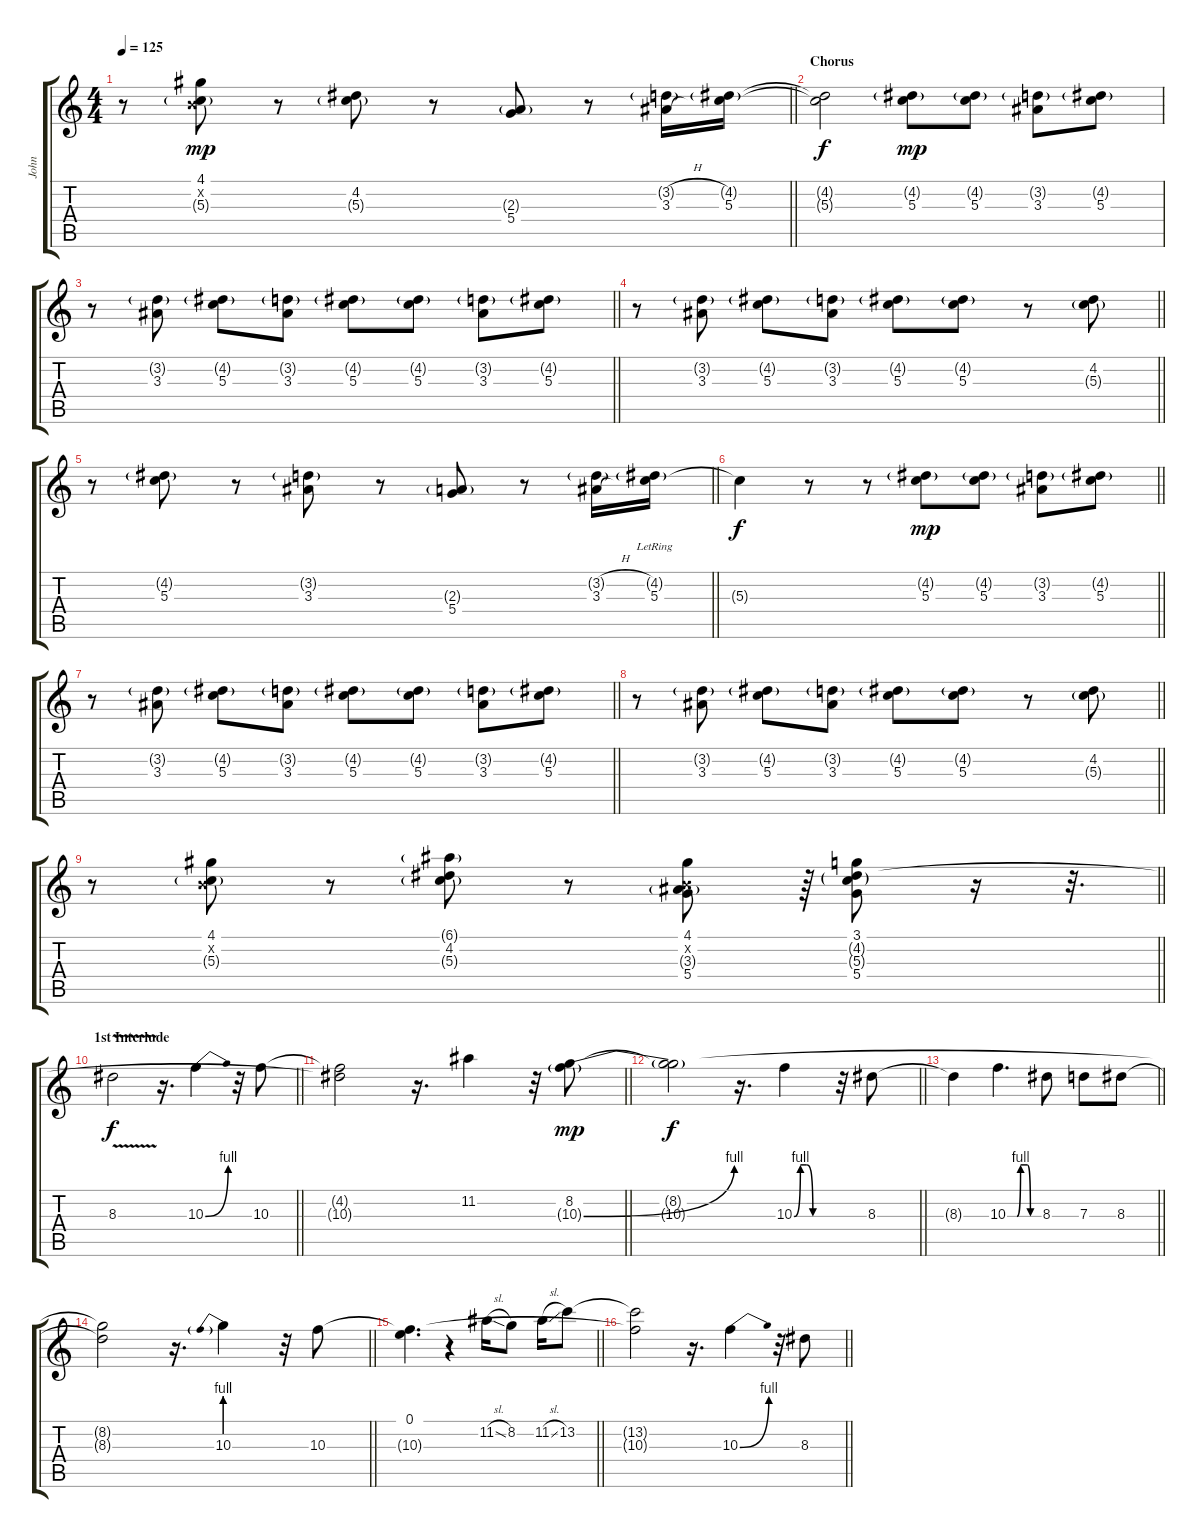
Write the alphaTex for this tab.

\track ("John" "John") {instrument electricguitarclean}
\staff {score tabs}
\tuning (E4 B3 G3 D3 A2 E2) {hide}
\ts (4 4)
\tempo 125
\clef g2
\barLineRight lightlight
\ks c
r.8{dy mp} (4.1 0.2{x} 5.3{g}).8 r.8 (4.2 5.3{g}).8 r.8 (2.3{g} 5.4).8 r.8 (3.2{h g} 3.3{h}).16 (4.2{g} 5.3).16 |
\section ("" "Chorus")
(4.2{t} 5.3{t}).2{dy f} (4.2{g} 5.3).8{dy mp} (4.2{g} 5.3).8 (3.2{g} 3.3).8 (4.2{g} 5.3).8 |
\barLineRight lightlight
r.8 (3.2{g} 3.3).8 (4.2{g} 5.3).8 (3.2{g} 3.3).8 (4.2{g} 5.3).8 (4.2{g} 5.3).8 (3.2{g} 3.3).8 (4.2{g} 5.3).8 |
\barLineRight lightlight
r.8 (3.2{g} 3.3).8 (4.2{g} 5.3).8 (3.2{g} 3.3).8 (4.2{g} 5.3).8 (4.2{g} 5.3).8 r.8 (4.2 5.3{g}).8 |
\barLineRight lightlight
r.8 (4.2{g} 5.3).8 r.8 (3.2{g} 3.3).8 r.8 (2.3{g} 5.4).8 r.8 (3.2{h g} 3.3{h}).16 (4.2{g} 5.3{lr}).16 |
\barLineRight lightlight
5.3{t}.4{dy f} r.8 r.8 (4.2{g} 5.3).8{dy mp} (4.2{g} 5.3).8 (3.2{g} 3.3).8 (4.2{g} 5.3).8 |
\barLineRight lightlight
r.8 (3.2{g} 3.3).8 (4.2{g} 5.3).8 (3.2{g} 3.3).8 (4.2{g} 5.3).8 (4.2{g} 5.3).8 (3.2{g} 3.3).8 (4.2{g} 5.3).8 |
\barLineRight lightlight
r.8 (3.2{g} 3.3).8 (4.2{g} 5.3).8 (3.2{g} 3.3).8 (4.2{g} 5.3).8 (4.2{g} 5.3).8 r.8 (4.2 5.3{g}).8 |
\barLineRight lightlight
r.8 (4.1 0.2{x} 5.3{g}).8 r.8 (6.1{g} 4.2 5.3{g}).8 r.8 (4.1 0.2{x} 3.3{g} 5.4).8 r.64 (3.1 4.2{g} 5.3{g} 5.4).8 r.16 r.32{d} |
\section ("" "1st Interlude")
\barLineRight lightlight
8.3{v}.2{dy f} r.16{d} 10.3{be (bend 0 0 60 4)}.4 r.32 10.3.8 |
\barLineRight lightlight
(4.2{t} 10.3{t}).2 r.16{d} 11.2.4 r.32 (8.2 10.3{be (bend 0 0 60 4) g}).8{dy mp} |
\barLineRight lightlight
(8.2{t} 10.3{t}).2{dy f} r.16{d} 10.3{be (custom 0 0 10 4 20 4 30 0 60 0)}.4 r.32 8.3.8 |
\barLineRight lightlight
8.3{t}.4 10.3{be (custom 0 0 18 0 25 4 38 4 44 0 60 0)}.4{d} 8.3.8 7.3.8 8.3.8 |
\barLineRight lightlight
(8.2{t} 8.3{t}).2 r.16{d} 10.3{be (prebend 0 4 60 4)}.4 r.32 10.3.8 |
\barLineRight lightlight
(0.1 10.3{t}).4{d} r.4 11.2{sl}.16 8.2.8 11.2{sl}.16 13.2.8 |
\barLineRight lightlight
(13.2{t} 10.3{t}).2 r.16{d} 10.3{be (bend 0 0 60 4)}.4 r.32 8.3.8
